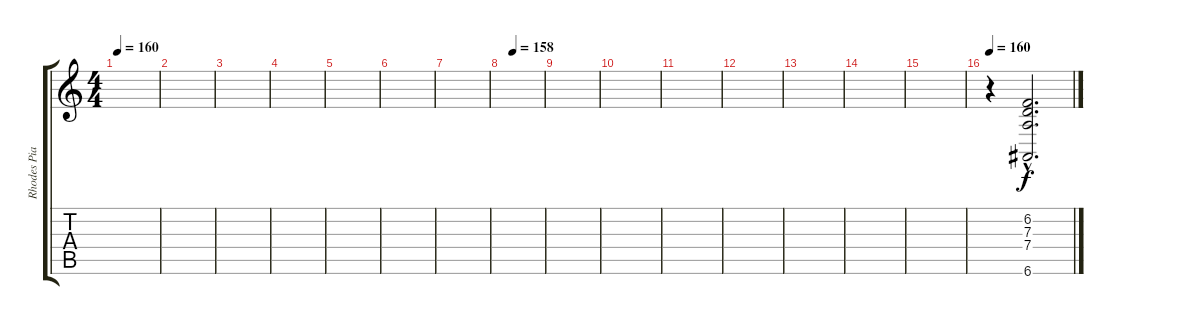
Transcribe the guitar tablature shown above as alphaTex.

\track ("Rhodes Piano" "Rhodes Pia") {instrument viola}
\staff {score tabs}
\tuning (E4 B3 G3 D3 A2 E2) {hide}
\ts (4 4)
\tempo 160
\clef g2
\ks c
|
|
|
|
|
|
|
\tempo (158 0.25)
|
|
|
|
|
|
|
|
\tempo 160
r.4 (6.2{hac} 7.3{hac} 7.4{hac} 6.6{hac}).2{d instrument synthstrings1}
